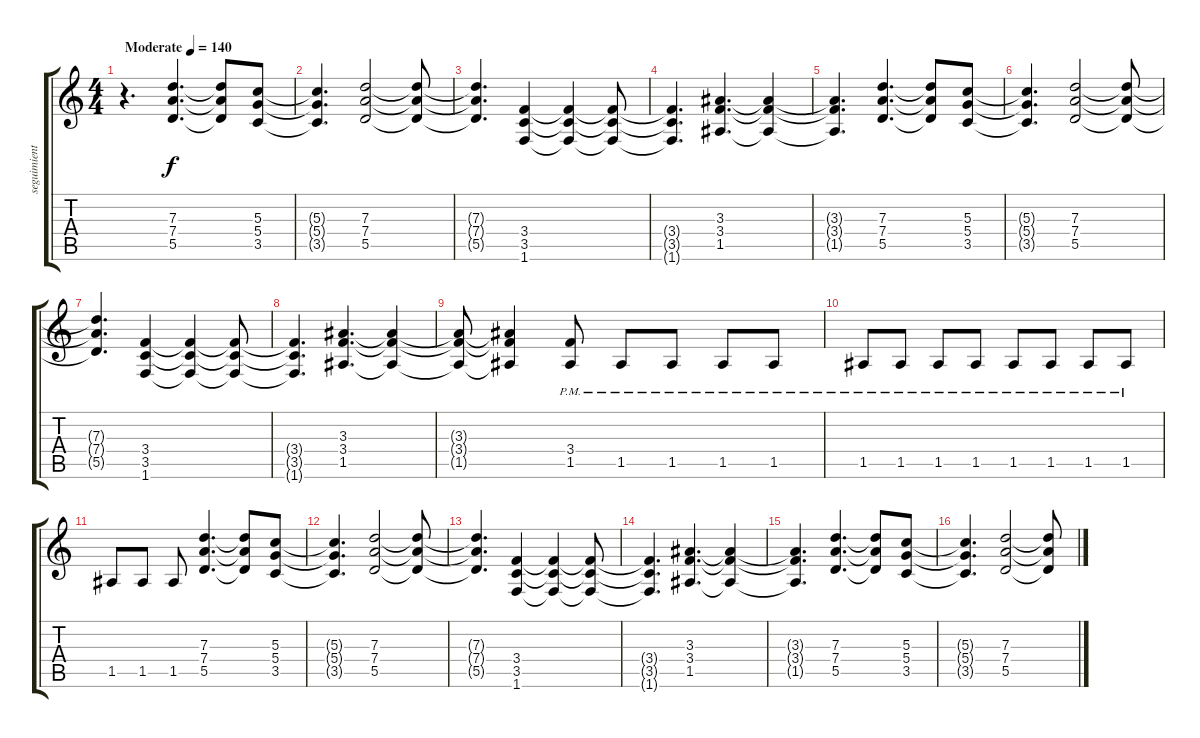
\track ("seguimiento" "seguimient") {instrument distortionguitar}
\staff {score tabs}
\tuning (E4 B3 G3 D3 A2 E2) {hide}
\ts (4 4)
\tempo (140 "Moderate")
\clef g2
\ks c
r.4{d dy f instrument distortionguitar} (7.3 7.4 5.5).4{d} (7.3{t} 7.4{t} 5.5{t}).8 (5.3 5.4 3.5).8 |
(5.3{t} 5.4{t} 3.5{t}).4{d} (7.3 7.4 5.5).2 (7.3{t} 7.4{t} 5.5{t}).8 |
(7.3{t} 7.4{t} 5.5{t}).4{d} (3.4 3.5 1.6).4 (3.4{t} 3.5{t} 1.6{t}).4 (3.4{t} 3.5{t} 1.6{t}).8 |
(3.4{t} 3.5{t} 1.6{t}).4{d} (3.3 3.4 1.5).4{d} (3.3{t} 3.4{t} 1.5{t}).4 |
(3.3{t} 3.4{t} 1.5{t}).4{d} (7.3 7.4 5.5).4{d} (7.3{t} 7.4{t} 5.5{t}).8 (5.3 5.4 3.5).8 |
(5.3{t} 5.4{t} 3.5{t}).4{d} (7.3 7.4 5.5).2 (7.3{t} 7.4{t} 5.5{t}).8 |
(7.3{t} 7.4{t} 5.5{t}).4{d} (3.4 3.5 1.6).4 (3.4{t} 3.5{t} 1.6{t}).4 (3.4{t} 3.5{t} 1.6{t}).8 |
(3.4{t} 3.5{t} 1.6{t}).4{d} (3.3 3.4 1.5).4{d} (3.3{t} 3.4{t} 1.5{t}).4 |
(3.3{t} 3.4{t} 1.5{t}).8 (3.3{t} 3.4{t} 1.5{t}).4 (3.4{pm} 1.5{pm}).8 1.5{pm}.8 1.5{pm}.8 1.5{pm}.8 1.5{pm}.8 |
1.5{pm}.8 1.5{pm}.8 1.5{pm}.8 1.5{pm}.8 1.5{pm}.8 1.5{pm}.8 1.5{pm}.8 1.5{pm}.8 |
1.5.8 1.5.8 1.5.8 (7.3 7.4 5.5).4{d} (7.3{t} 7.4{t} 5.5{t}).8 (5.3 5.4 3.5).8 |
(5.3{t} 5.4{t} 3.5{t}).4{d} (7.3 7.4 5.5).2 (7.3{t} 7.4{t} 5.5{t}).8 |
(7.3{t} 7.4{t} 5.5{t}).4{d} (3.4 3.5 1.6).4 (3.4{t} 3.5{t} 1.6{t}).4 (3.4{t} 3.5{t} 1.6{t}).8 |
(3.4{t} 3.5{t} 1.6{t}).4{d} (3.3 3.4 1.5).4{d} (3.3{t} 3.4{t} 1.5{t}).4 |
(3.3{t} 3.4{t} 1.5{t}).4{d} (7.3 7.4 5.5).4{d} (7.3{t} 7.4{t} 5.5{t}).8 (5.3 5.4 3.5).8 |
(5.3{t} 5.4{t} 3.5{t}).4{d} (7.3 7.4 5.5).2 (7.3{t} 7.4{t} 5.5{t}).8
